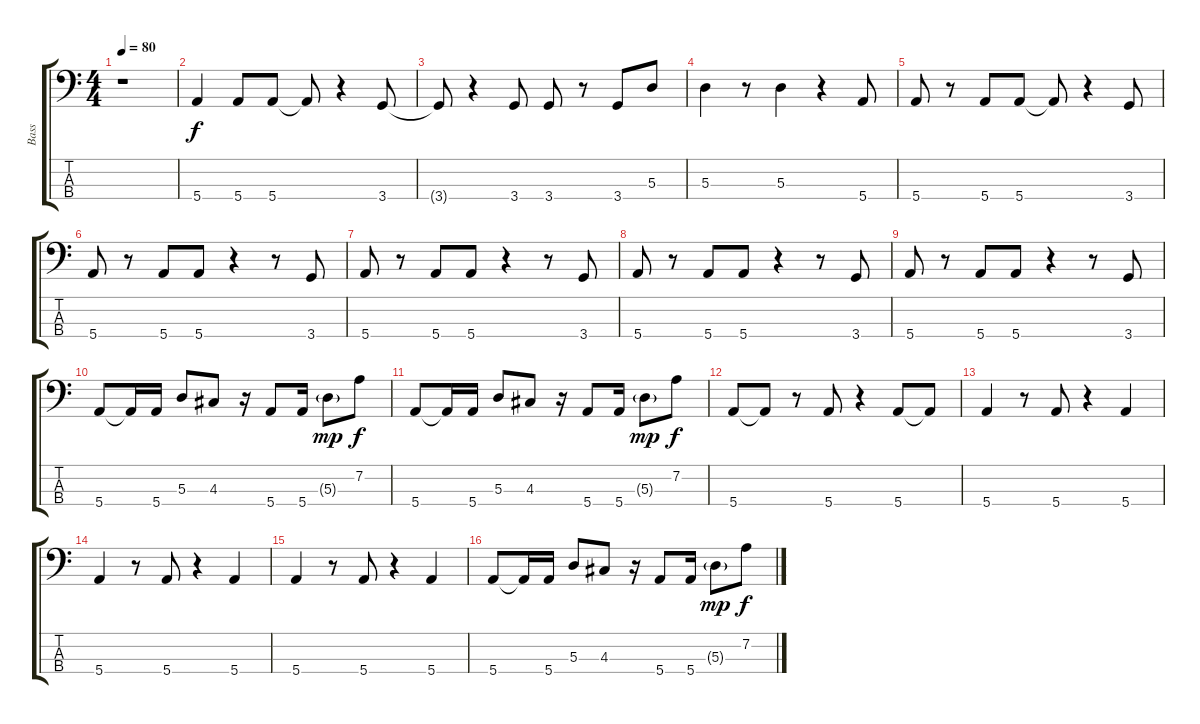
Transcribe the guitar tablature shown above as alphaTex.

\track ("Bass" "Bass") {instrument electricbassfinger}
\staff {score tabs}
\tuning (G2 D2 A1 E1) {hide}
\ts (4 4)
\tempo 80
\clef f4
\ks c
r.1{dy f instrument electricbassfinger} |
5.4.4 5.4.8 5.4.8 5.4{t}.8 r.4 3.4.8 |
3.4{t}.8 r.4 3.4.8 3.4.8 r.8 3.4.8 5.3.8 |
5.3.4 r.8 5.3.4 r.4 5.4.8 |
5.4.8 r.8 5.4.8 5.4.8 5.4{t}.8 r.4 3.4.8 |
5.4.8 r.8 5.4.8 5.4.8 r.4 r.8 3.4.8 |
5.4.8 r.8 5.4.8 5.4.8 r.4 r.8 3.4.8 |
5.4.8 r.8 5.4.8 5.4.8 r.4 r.8 3.4.8 |
5.4.8 r.8 5.4.8 5.4.8 r.4 r.8 3.4.8 |
5.4.8 5.4{t}.16 5.4.16 5.3.8 4.3.8 r.16 5.4.8 5.4.16 5.3{g}.8{dy mp} 7.2.8{dy f} |
5.4.8 5.4{t}.16 5.4.16 5.3.8 4.3.8 r.16 5.4.8 5.4.16 5.3{g}.8{dy mp} 7.2.8{dy f} |
5.4.8 5.4{t}.8 r.8 5.4.8 r.4 5.4.8 5.4{t}.8 |
5.4.4 r.8 5.4.8 r.4 5.4.4 |
5.4.4 r.8 5.4.8 r.4 5.4.4 |
5.4.4 r.8 5.4.8 r.4 5.4.4 |
5.4.8 5.4{t}.16 5.4.16 5.3.8 4.3.8 r.16 5.4.8 5.4.16 5.3{g}.8{dy mp} 7.2.8{dy f}
